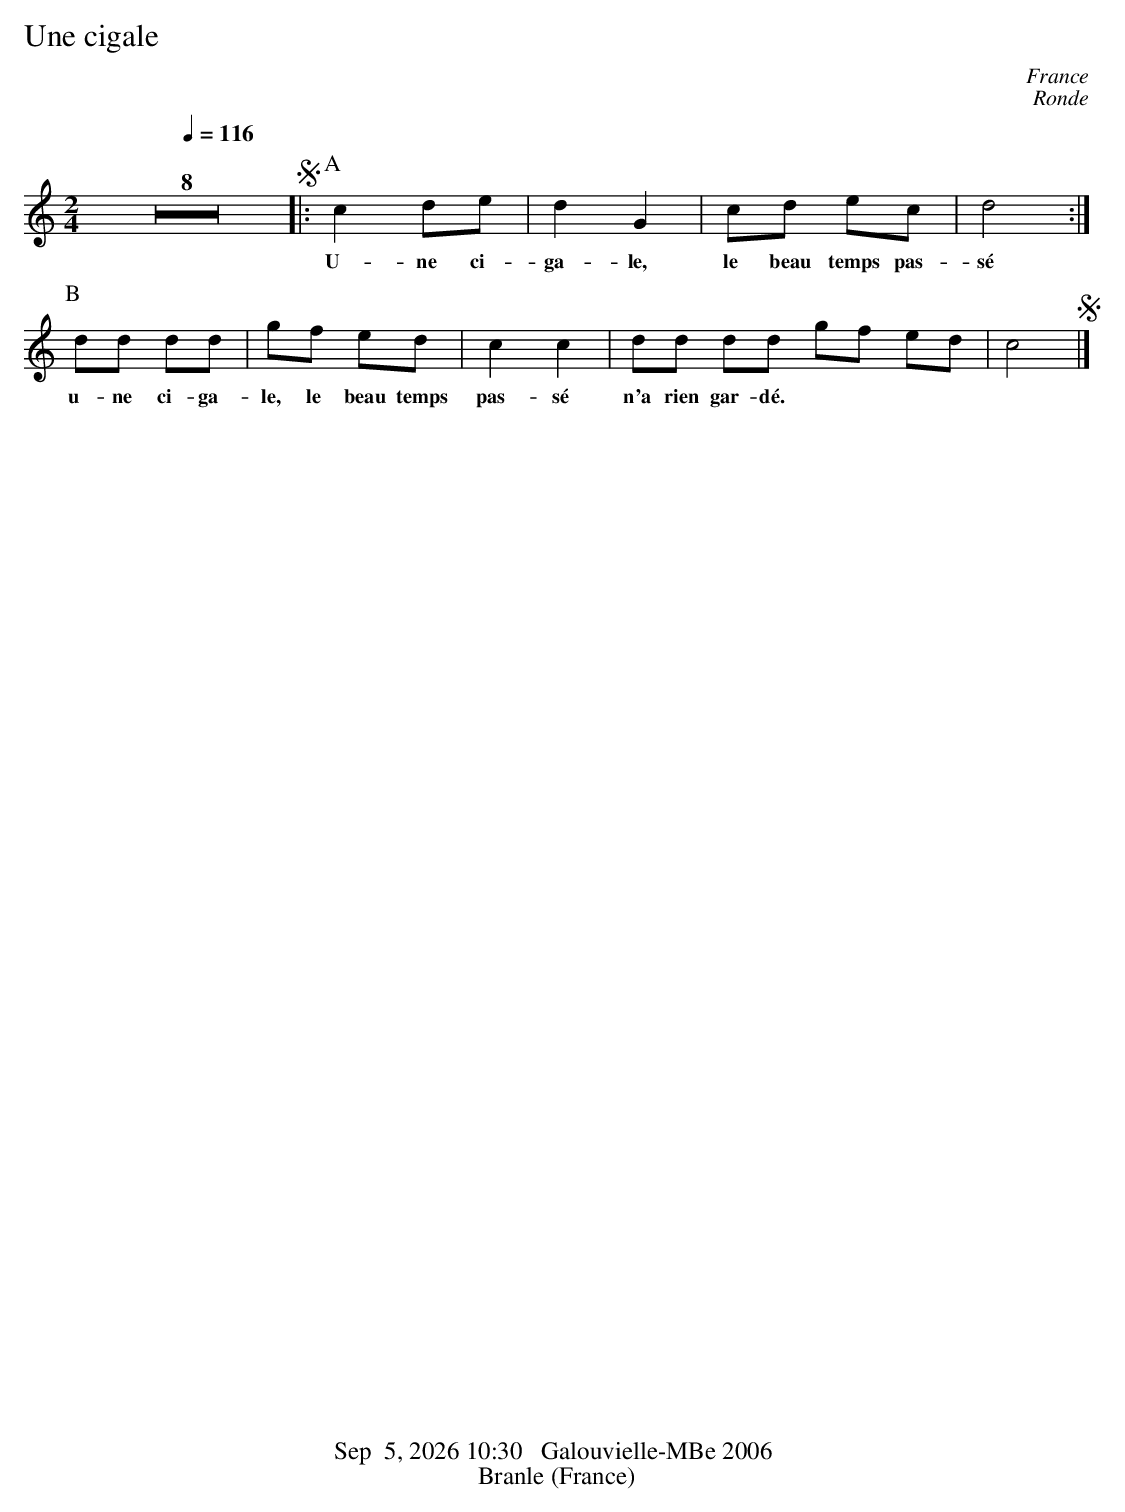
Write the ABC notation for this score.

X:1
T:Une cigale
O:France
M:2/4
L:1/8
Q:1/4=116
K:C
Z8 S |: [P:A] c2 de | d2G2 | cd ec | d4 :|
w:U-ne ci-ga-le, le beau temps pas-sé le beau temps pas-sé
[P:B] dd dd | gf ed | c2c2 | dd dd gf ed | c4 S |]
w:u-ne ci-ga-le, le beau temps pas-sé n'a rien gar-dé.
